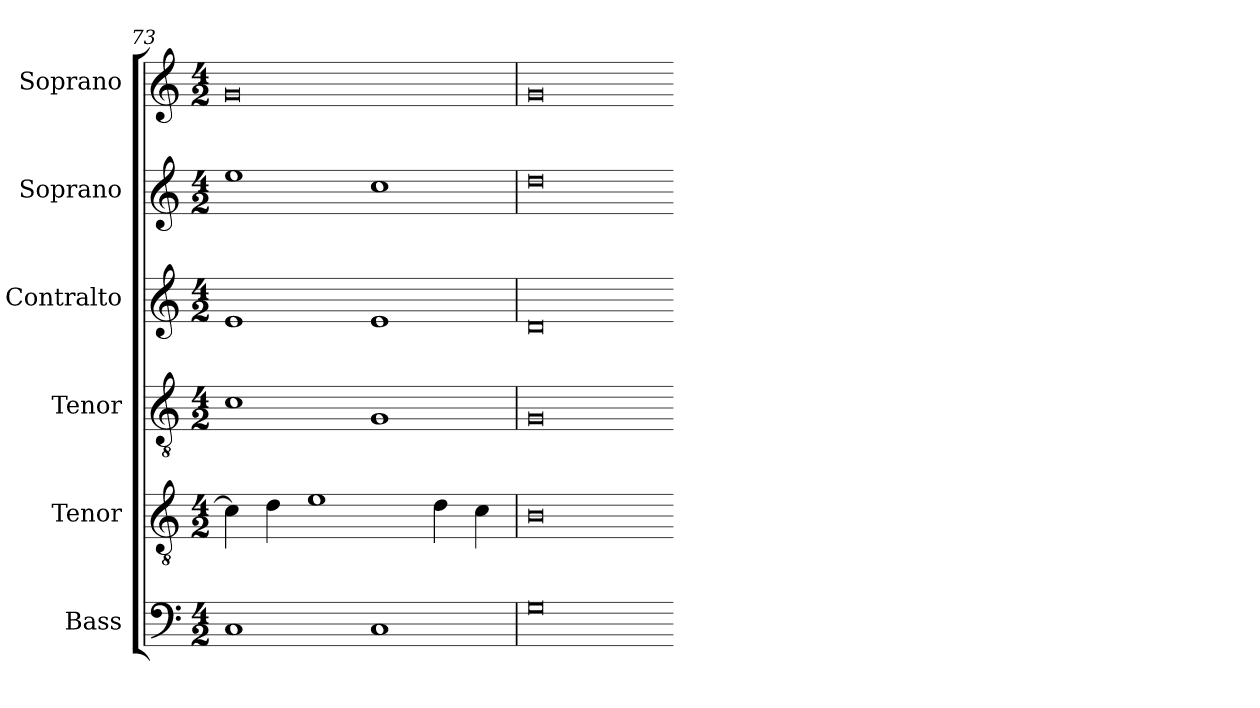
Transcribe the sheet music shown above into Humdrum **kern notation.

**kern	**kern	**kern	**kern	**kern	**kern
*part6	*part5	*part4	*part3	*part2	*part1
*staff6	*staff5	*staff4	*staff3	*staff2	*staff1
*I"Bass	*I"Tenor	*I"Tenor	*I"Contralto	*I"Soprano	*I"Soprano
*I'B	*I'T	*I'T	*I'A	*I'S	*I'S
*clefF4	*clefGv2	*clefGv2	*clefG2	*clefG2	*clefG2
*k[]	*k[]	*k[]	*k[]	*k[]	*k[]
*G:mix	*G:mix	*G:mix	*G:mix	*G:mix	*G:mix
*M4/2	*M4/2	*M4/2	*M4/2	*M4/2	*M4/2
=73	=73	=73	=73	=73	=73
1C	4c]	1c	1e	1ee	0g
.	4d	.	.	.	.
.	1e	.	.	.	.
1C	.	1G	1e	1cc	.
.	4d	.	.	.	.
.	4c	.	.	.	.
=74	=74	=74	=74	=74	=74
0G	0B	0G	0d	0dd	0g
=-	=-	=-	=-	=-	=-
*-	*-	*-	*-	*-	*-
